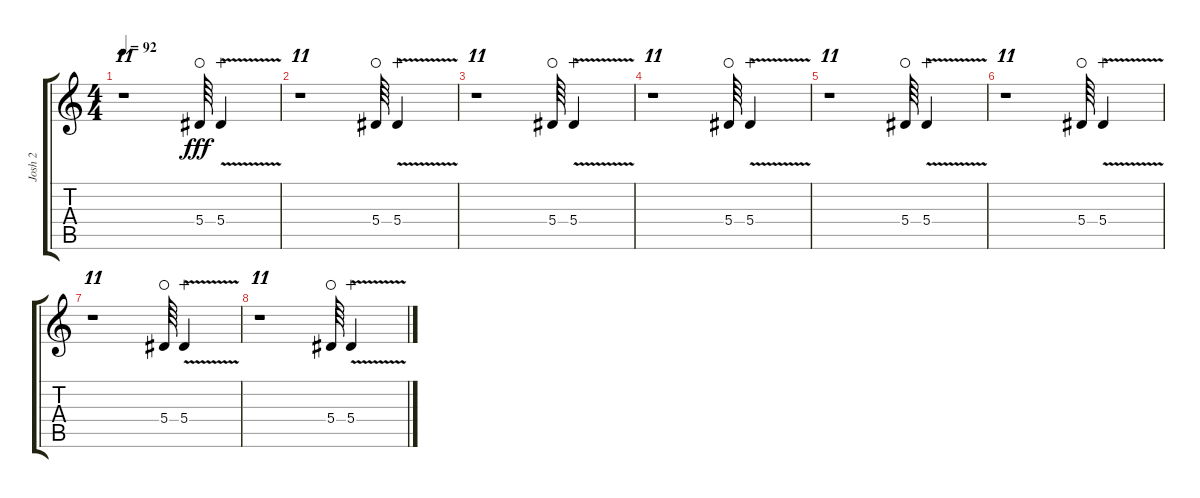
\track ("Josh 2" "Josh 2") {instrument electricguitarclean}
\staff {score tabs}
\tuning (C4 G3 Eb3 Bb2 F2 C2) {hide}
\ts (4 4)
\tempo 92
\clef g2
\ks c
r.1{tu (11 8) dy f volume 8} 5.4.64{dy fff waho} 5.4{v}.4{wahc} |
r.1{tu (11 8)} 5.4.64{waho} 5.4{v}.4{wahc} |
r.1{tu (11 8)} 5.4.64{waho} 5.4{v}.4{wahc} |
r.1{tu (11 8)} 5.4.64{waho} 5.4{v}.4{wahc} |
r.1{tu (11 8)} 5.4.64{waho} 5.4{v}.4{wahc} |
r.1{tu (11 8)} 5.4.64{waho} 5.4{v}.4{wahc} |
r.1{tu (11 8)} 5.4.64{waho} 5.4{v}.4{wahc} |
r.1{tu (11 8)} 5.4.64{waho} 5.4{v}.4{wahc}
